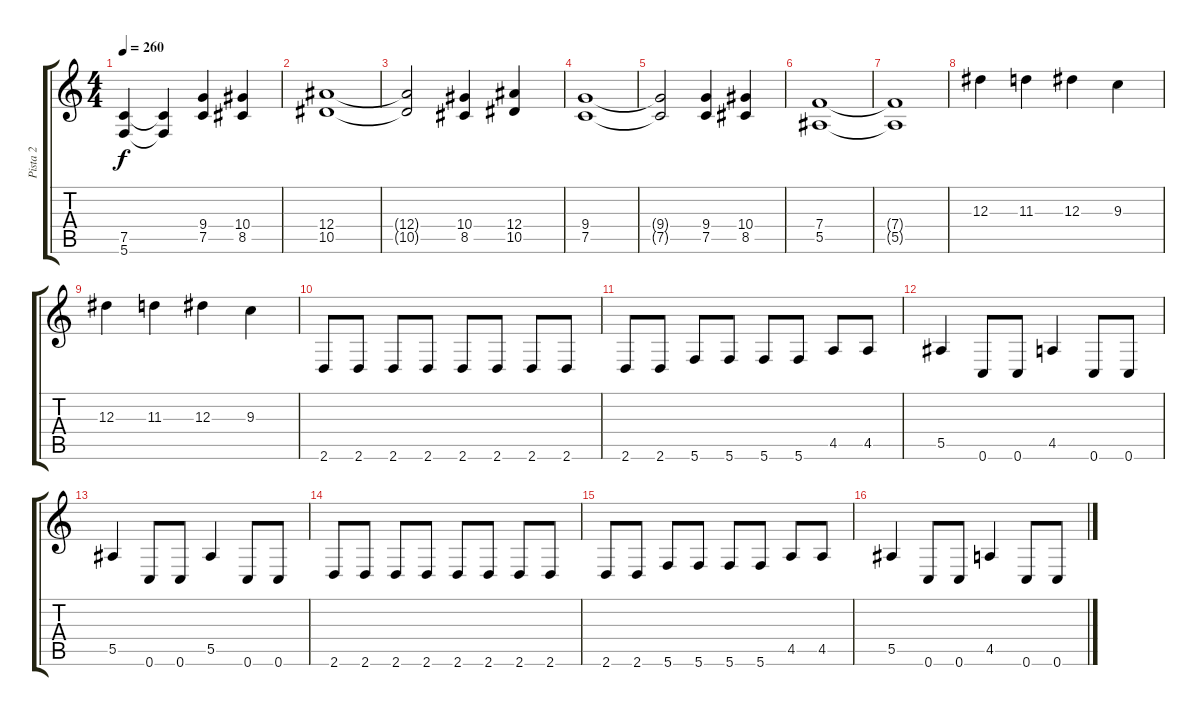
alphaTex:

\track ("Pista 2" "Pista 2") {instrument distortionguitar}
\staff {score tabs}
\tuning (C4 G3 Eb3 Bb2 F2 C2) {hide}
\ts (4 4)
\tempo 260
\clef g2
\ks c
(7.5{t} 5.6{t}).4{dy f} (7.5{t} 5.6{t}).4 (9.4 7.5).4 (10.4 8.5).4 |
(12.4 10.5).1 |
(12.4{t} 10.5{t}).2 (10.4 8.5).4 (12.4 10.5).4 |
(9.4 7.5).1 |
(9.4{t} 7.5{t}).2 (9.4 7.5).4 (10.4 8.5).4 |
(7.4 5.5).1 |
(7.4{t} 5.5{t}).1 |
12.3.4 11.3.4 12.3.4 9.3.4 |
12.3.4 11.3.4 12.3.4 9.3.4 |
2.6.8 2.6.8 2.6.8 2.6.8 2.6.8 2.6.8 2.6.8 2.6.8 |
2.6.8 2.6.8 5.6.8 5.6.8 5.6.8 5.6.8 4.5.8 4.5.8 |
5.5.4 0.6.8 0.6.8 4.5.4 0.6.8 0.6.8 |
5.5.4 0.6.8 0.6.8 5.5.4 0.6.8 0.6.8 |
2.6.8 2.6.8 2.6.8 2.6.8 2.6.8 2.6.8 2.6.8 2.6.8 |
2.6.8 2.6.8 5.6.8 5.6.8 5.6.8 5.6.8 4.5.8 4.5.8 |
5.5.4 0.6.8 0.6.8 4.5.4 0.6.8 0.6.8
